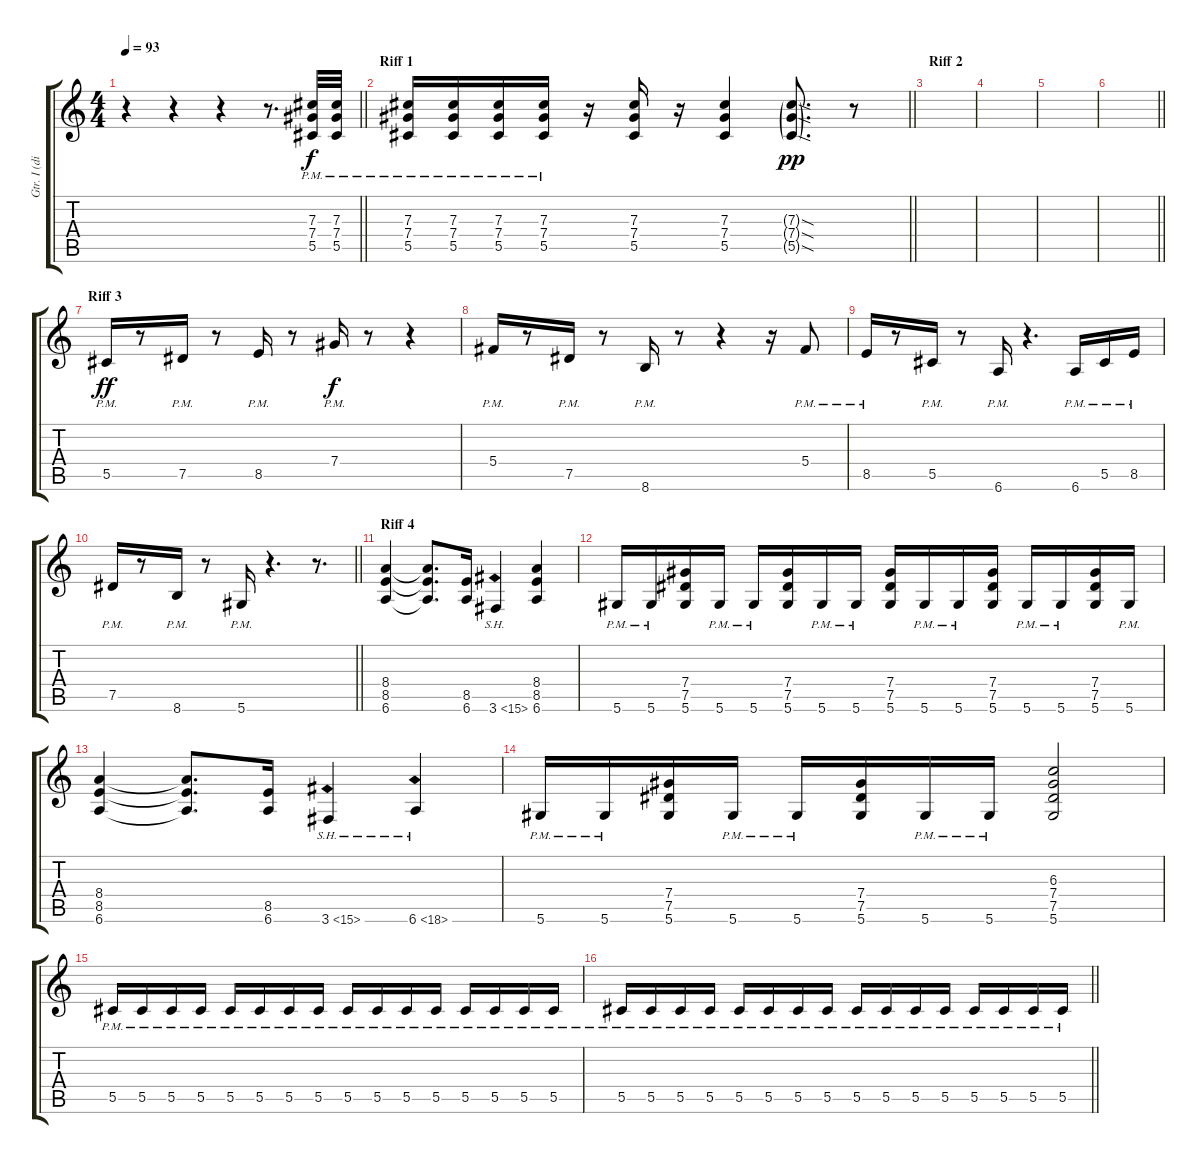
\track ("Gtr. I (dist)" "Gtr. I (di") {instrument distortionguitar}
\staff {score tabs}
\tuning (Eb4 Bb3 Gb3 Db3 Ab2 Eb2) {hide}
\ts (4 4)
\tempo 93
\clef g2
\barLineRight lightlight
\ks c
r.4{dy f instrument distortionguitar} r.4 r.4 r.8{d} (7.3{pm} 7.4{pm} 5.5{pm}).32 (7.3{pm} 7.4{pm} 5.5{pm}).32 |
\section ("" "Riff 1")
\barLineRight lightlight
(7.3{pm} 7.4{pm} 5.5{pm}).16 (7.3{pm} 7.4{pm} 5.5{pm}).16 (7.3{pm} 7.4{pm} 5.5{pm}).16 (7.3{pm} 7.4{pm} 5.5{pm}).16 r.16 (7.3 7.4 5.5).16 r.16 (7.3 7.4 5.5).4 (7.3{sod g} 7.4{sod g} 5.5{sod g}).8{d dy pp} r.8 |
\section ("" "Riff 2")
|
|
|
\barLineRight lightlight
|
\section ("" "Riff 3")
5.5{pm}.16{dy ff} r.8 7.5{pm}.16 r.8 8.5{pm}.16 r.8 7.4{pm}.16{dy f} r.8 r.4 |
5.4{pm}.16 r.8 7.5{pm}.16 r.8 8.6{pm}.16 r.8 r.4 r.16 5.4{pm}.8 |
8.5{pm}.16 r.8 5.5{pm}.16 r.8 6.6{pm}.16 r.4{d} 6.6{pm}.16 5.5{pm}.16 8.5{pm}.16 |
\barLineRight lightlight
7.5{pm}.16 r.8 8.6{pm}.16 r.8 5.6{pm}.16 r.4{d} r.8{d} |
\section ("" "Riff 4")
(8.4 8.5 6.6).4 (8.4{t} 8.5{t} 6.6{t}).8{d} (8.5 6.6).16 3.6{sh 12}.4 (8.4 8.5 6.6).4 |
5.6{pm}.16 5.6{pm}.16 (7.4 7.5 5.6).16 5.6{pm}.16 5.6{pm}.16 (7.4 7.5 5.6).16 5.6{pm}.16 5.6{pm}.16 (7.4 7.5 5.6).16 5.6{pm}.16 5.6{pm}.16 (7.4 7.5 5.6).16 5.6{pm}.16 5.6{pm}.16 (7.4 7.5 5.6).16 5.6{pm}.16 |
(8.4 8.5 6.6).4 (8.4{t} 8.5{t} 6.6{t}).8{d} (8.5 6.6).16 3.6{sh 12}.4 6.6{sh 12}.4 |
5.6{pm}.16 5.6{pm}.16 (7.4 7.5 5.6).16 5.6{pm}.16 5.6{pm}.16 (7.4 7.5 5.6).16 5.6{pm}.16 5.6{pm}.16 (6.3 7.4 7.5 5.6).2 |
5.5{pm}.16 5.5{pm}.16 5.5{pm}.16 5.5{pm}.16 5.5{pm}.16 5.5{pm}.16 5.5{pm}.16 5.5{pm}.16 5.5{pm}.16 5.5{pm}.16 5.5{pm}.16 5.5{pm}.16 5.5{pm}.16 5.5{pm}.16 5.5{pm}.16 5.5{pm}.16 |
\barLineRight lightlight
5.5{pm}.16 5.5{pm}.16 5.5{pm}.16 5.5{pm}.16 5.5{pm}.16 5.5{pm}.16 5.5{pm}.16 5.5{pm}.16 5.5{pm}.16 5.5{pm}.16 5.5{pm}.16 5.5{pm}.16 5.5{pm}.16 5.5{pm}.16 5.5{pm}.16 5.5{pm}.16
